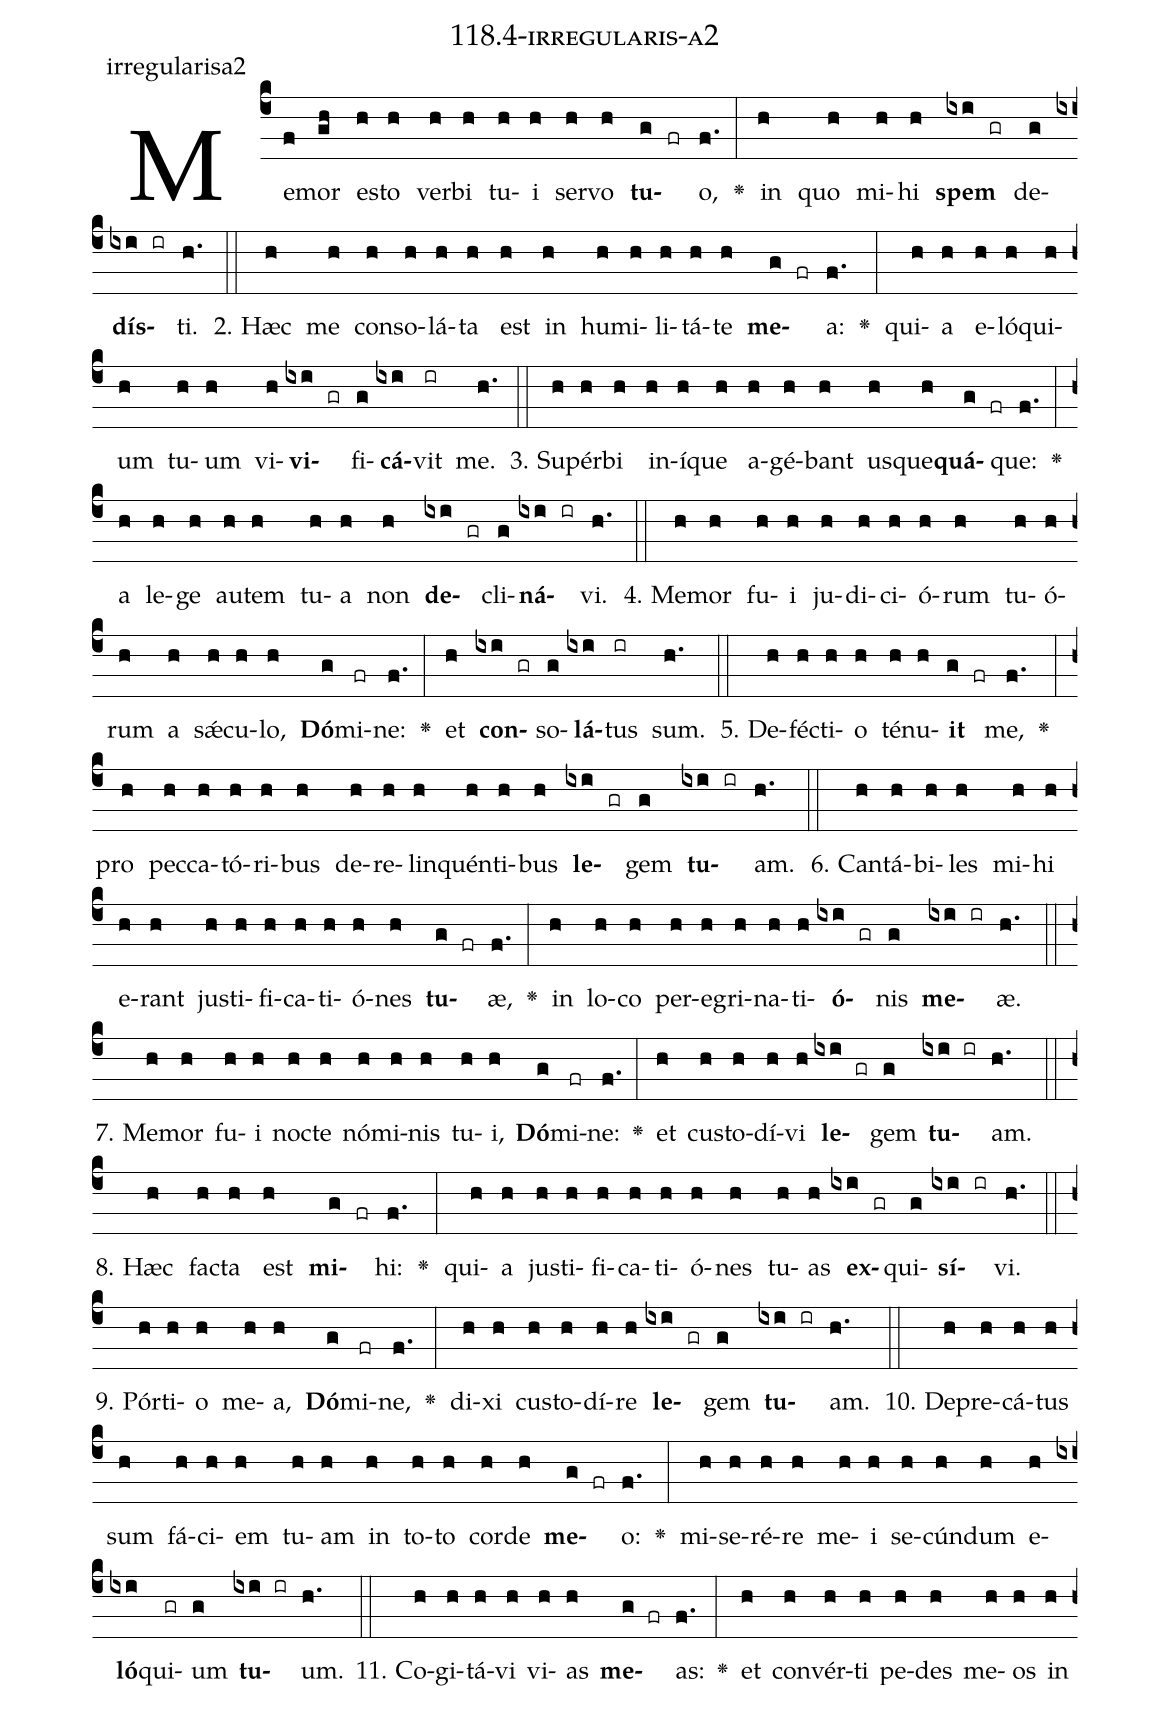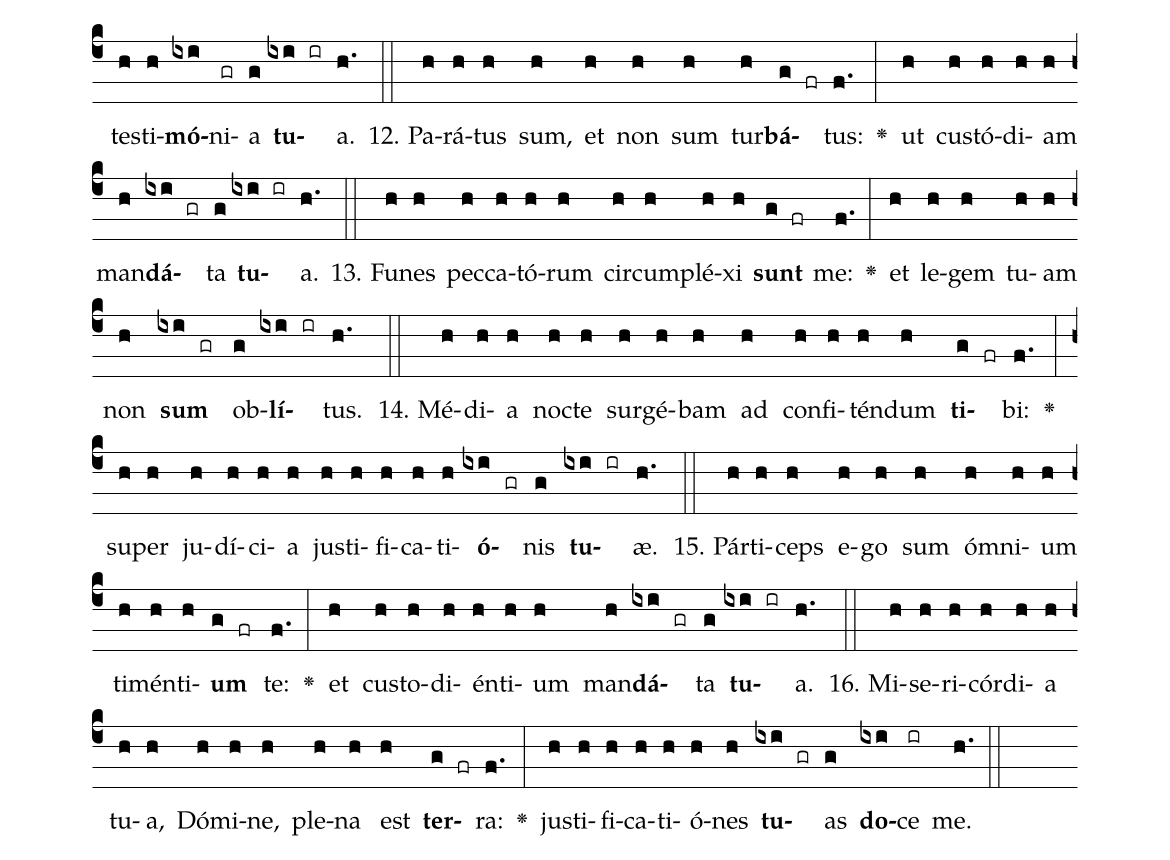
name: 118.4-irregularis-a2;
annotation: irregularisa2;
%%
(c4)Me(f)mor(gh) es(h)to(h) ver(h)bi(h) tu(h)i(h) ser(h)vo(h) <b>tu</b>(g fr)o,(f.) <v>\greheightstar</v>(:) in(h) quo(h) mi(h)hi(h) <b>spem</b>(ixi gr) de(g)<b>dís</b>(ixi ir)ti.(h.) (::)
2. Hæc(h) me(h) con(h)so(h)lá(h)ta(h) est(h) in(h) hu(h)mi(h)li(h)tá(h)te(h) <b>me</b>(g fr)a:(f.) <v>\greheightstar</v>(:) qui(h)a(h) e(h)ló(h)qui(h)um(h) tu(h)um(h) vi(h)<b>vi</b>(ixi gr)fi(g)<b>cá</b>(ixi)vit(ir) me.(h.) (::)
3. Su(h)pér(h)bi(h) in(h)í(h)que(h) a(h)gé(h)bant(h) us(h)que(h)<b>quá</b>(g fr)que:(f.) <v>\greheightstar</v>(:) a(h) le(h)ge(h) au(h)tem(h) tu(h)a(h) non(h) <b>de</b>(ixi gr)cli(g)<b>ná</b>(ixi ir)vi.(h.) (::)
4. Me(h)mor(h) fu(h)i(h) ju(h)di(h)ci(h)ó(h)rum(h) tu(h)ó(h)rum(h) a(h) sǽ(h)cu(h)lo,(h) <b>Dó</b>(g)mi(fr)ne:(f.) <v>\greheightstar</v>(:) et(h) <b>con</b>(ixi gr)so(g)<b>lá</b>(ixi)tus(ir) sum.(h.) (::)
5. De(h)féc(h)ti(h)o(h) té(h)nu(h)<b>it</b>(g fr) me,(f.) <v>\greheightstar</v>(:) pro(h) pec(h)ca(h)tó(h)ri(h)bus(h) de(h)re(h)lin(h)quén(h)ti(h)bus(h) <b>le</b>(ixi gr)gem(g) <b>tu</b>(ixi ir)am.(h.) (::)
6. Can(h)tá(h)bi(h)les(h) mi(h)hi(h) e(h)rant(h) jus(h)ti(h)fi(h)ca(h)ti(h)ó(h)nes(h) <b>tu</b>(g fr)æ,(f.) <v>\greheightstar</v>(:) in(h) lo(h)co(h) per(h)e(h)gri(h)na(h)ti(h)<b>ó</b>(ixi gr)nis(g) <b>me</b>(ixi ir)æ.(h.) (::)
7. Me(h)mor(h) fu(h)i(h) noc(h)te(h) nó(h)mi(h)nis(h) tu(h)i,(h) <b>Dó</b>(g)mi(fr)ne:(f.) <v>\greheightstar</v>(:) et(h) cus(h)to(h)dí(h)vi(h) <b>le</b>(ixi gr)gem(g) <b>tu</b>(ixi ir)am.(h.) (::)
8. Hæc(h) fac(h)ta(h) est(h) <b>mi</b>(g fr)hi:(f.) <v>\greheightstar</v>(:) qui(h)a(h) jus(h)ti(h)fi(h)ca(h)ti(h)ó(h)nes(h) tu(h)as(h) <b>ex</b>(ixi gr)qui(g)<b>sí</b>(ixi ir)vi.(h.) (::)
9. Pór(h)ti(h)o(h) me(h)a,(h) <b>Dó</b>(g)mi(fr)ne,(f.) <v>\greheightstar</v>(:) di(h)xi(h) cus(h)to(h)dí(h)re(h) <b>le</b>(ixi gr)gem(g) <b>tu</b>(ixi ir)am.(h.) (::)
10. De(h)pre(h)cá(h)tus(h) sum(h) fá(h)ci(h)em(h) tu(h)am(h) in(h) to(h)to(h) cor(h)de(h) <b>me</b>(g fr)o:(f.) <v>\greheightstar</v>(:) mi(h)se(h)ré(h)re(h) me(h)i(h) se(h)cún(h)dum(h) e(h)<b>ló</b>(ixi)qui(gr)um(g) <b>tu</b>(ixi ir)um.(h.) (::)
11. Co(h)gi(h)tá(h)vi(h) vi(h)as(h) <b>me</b>(g fr)as:(f.) <v>\greheightstar</v>(:) et(h) con(h)vér(h)ti(h) pe(h)des(h) me(h)os(h) in(h) tes(h)ti(h)<b>mó</b>(ixi)ni(gr)a(g) <b>tu</b>(ixi ir)a.(h.) (::)
12. Pa(h)rá(h)tus(h) sum,(h) et(h) non(h) sum(h) tur(h)<b>bá</b>(g fr)tus:(f.) <v>\greheightstar</v>(:) ut(h) cus(h)tó(h)di(h)am(h) man(h)<b>dá</b>(ixi gr)ta(g) <b>tu</b>(ixi ir)a.(h.) (::)
13. Fu(h)nes(h) pec(h)ca(h)tó(h)rum(h) cir(h)cum(h)plé(h)xi(h) <b>sunt</b>(g fr) me:(f.) <v>\greheightstar</v>(:) et(h) le(h)gem(h) tu(h)am(h) non(h) <b>sum</b>(ixi gr) ob(g)<b>lí</b>(ixi ir)tus.(h.) (::)
14. Mé(h)di(h)a(h) noc(h)te(h) sur(h)gé(h)bam(h) ad(h) con(h)fi(h)tén(h)dum(h) <b>ti</b>(g fr)bi:(f.) <v>\greheightstar</v>(:) su(h)per(h) ju(h)dí(h)ci(h)a(h) jus(h)ti(h)fi(h)ca(h)ti(h)<b>ó</b>(ixi gr)nis(g) <b>tu</b>(ixi ir)æ.(h.) (::)
15. Pár(h)ti(h)ceps(h) e(h)go(h) sum(h) óm(h)ni(h)um(h) ti(h)mén(h)ti(h)<b>um</b>(g fr) te:(f.) <v>\greheightstar</v>(:) et(h) cus(h)to(h)di(h)én(h)ti(h)um(h) man(h)<b>dá</b>(ixi gr)ta(g) <b>tu</b>(ixi ir)a.(h.) (::)
16. Mi(h)se(h)ri(h)cór(h)di(h)a(h) tu(h)a,(h) Dó(h)mi(h)ne,(h) ple(h)na(h) est(h) <b>ter</b>(g fr)ra:(f.) <v>\greheightstar</v>(:) jus(h)ti(h)fi(h)ca(h)ti(h)ó(h)nes(h) <b>tu</b>(ixi gr)as(g) <b>do</b>(ixi)ce(ir) me.(h.) (::)
